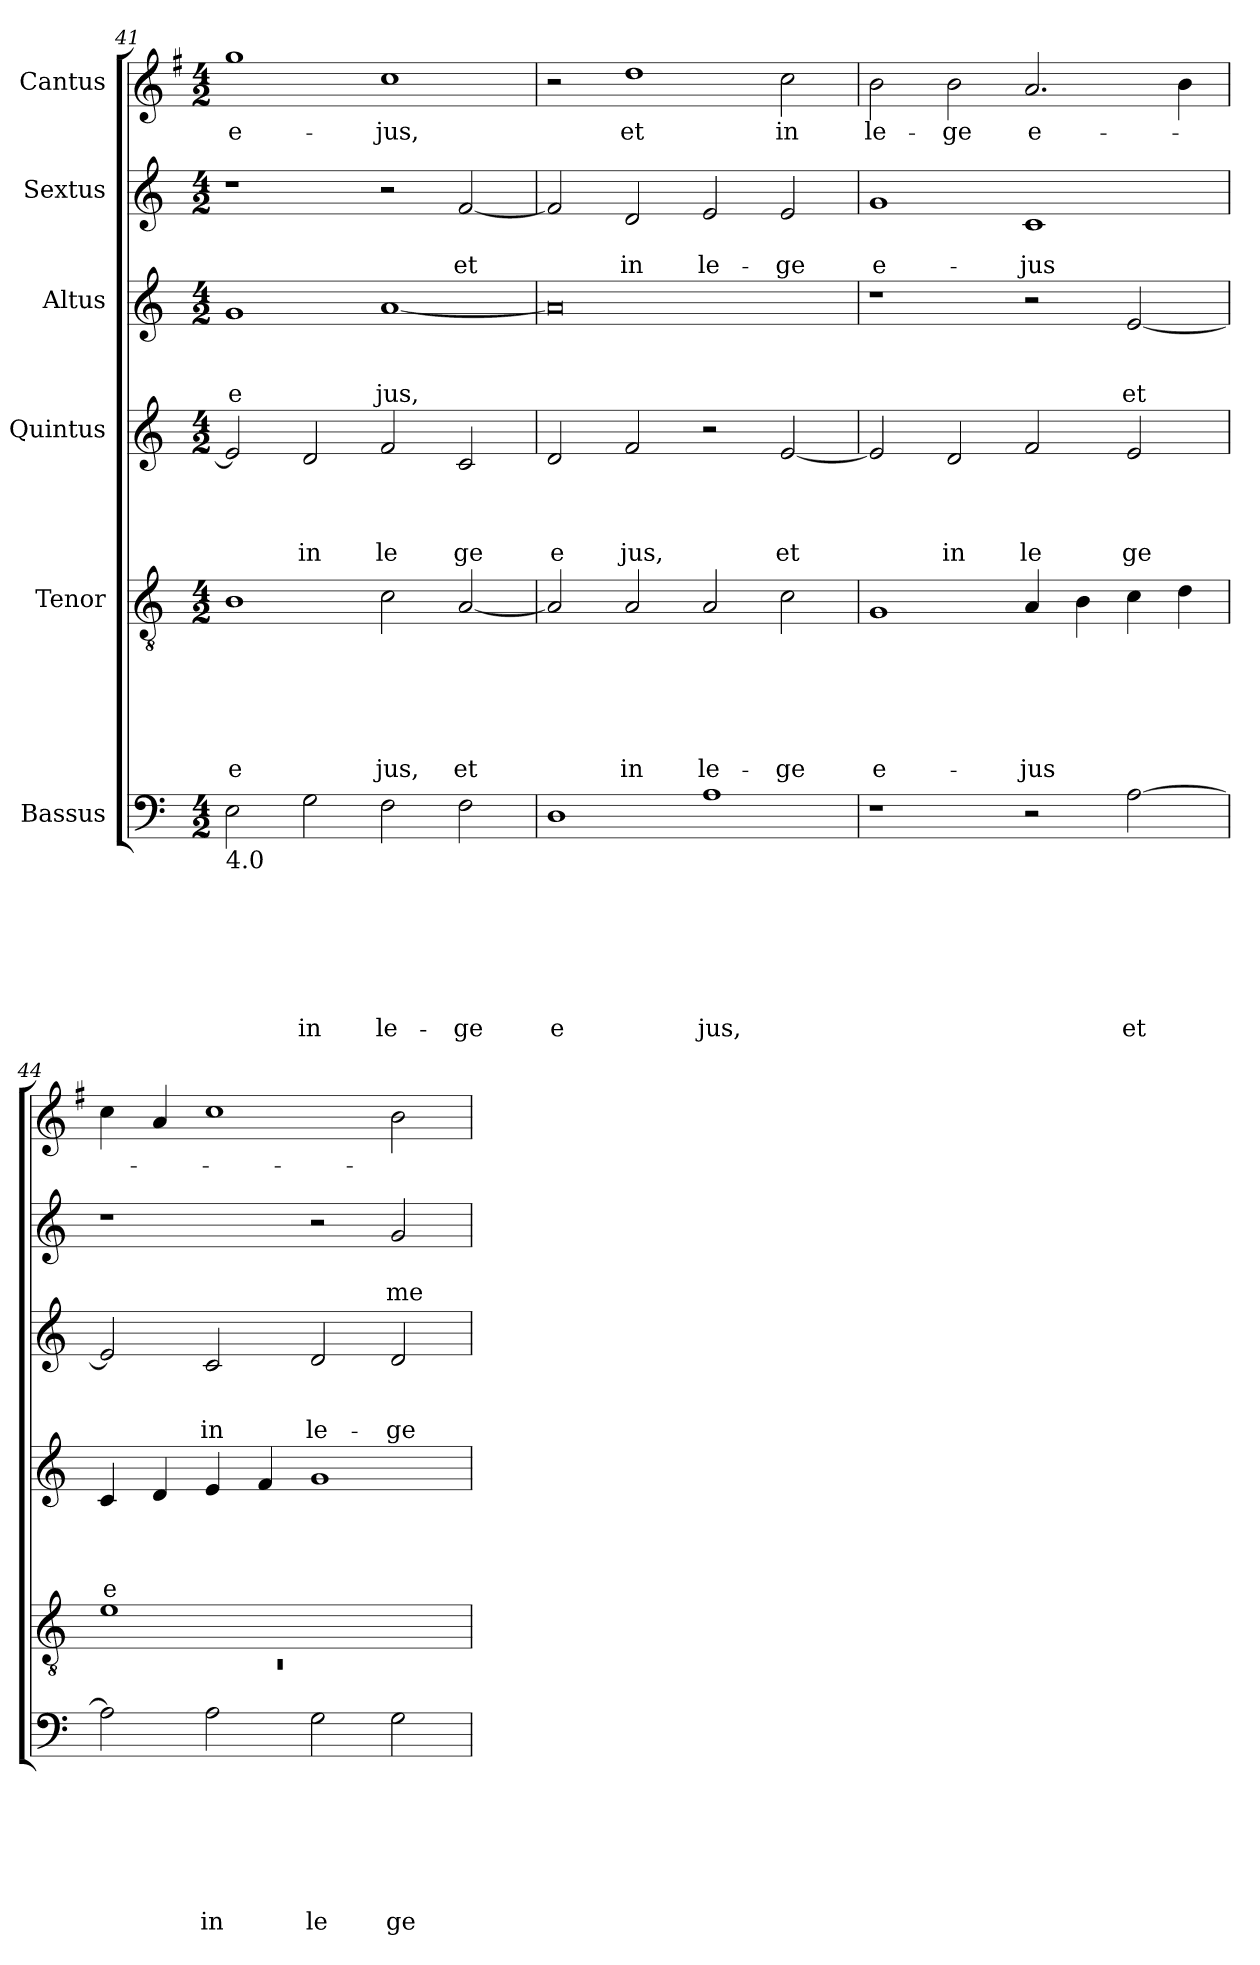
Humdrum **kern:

**kern	**text	**text	**text	**text	**text	**text	**text	**kern	**text	**text	**text	**text	**text	**text	**kern	**text	**text	**text	**text	**kern	**text	**text	**text	**kern	**text	**text	**kern	**text
*part6	*part6	*part6	*part6	*part6	*part6	*part6	*part6	*part5	*part5	*part5	*part5	*part5	*part5	*part5	*part4	*part4	*part4	*part4	*part4	*part3	*part3	*part3	*part3	*part2	*part2	*part2	*part1	*part1
*staff6	*staff6	*staff6	*staff6	*staff6	*staff6	*staff6	*staff6	*staff5	*staff5	*staff5	*staff5	*staff5	*staff5	*staff5	*staff4	*staff4	*staff4	*staff4	*staff4	*staff3	*staff3	*staff3	*staff3	*staff2	*staff2	*staff2	*staff1	*staff1
*I"Bassus	*	*	*	*	*	*	*	*I"Tenor	*	*	*	*	*	*	*I"Quintus	*	*	*	*	*I"Altus	*	*	*	*I"Sextus	*	*	*I"Cantus	*
*clefF4	*	*	*	*	*	*	*	*clefGv2	*	*	*	*	*	*	*clefG2	*	*	*	*	*clefG2	*	*	*	*clefG2	*	*	*clefG2	*
*	*	*	*	*	*	*	*	*	*	*	*	*	*	*	*	*	*	*	*	*	*	*	*	*	*	*	*ITrd-3c-5	*
*k[]	*	*	*	*	*	*	*	*k[]	*	*	*	*	*	*	*k[]	*	*	*	*	*k[]	*	*	*	*k[]	*	*	*k[]	*
*C:	*	*	*	*	*	*	*	*C:	*	*	*	*	*	*	*C:	*	*	*	*	*C:	*	*	*	*C:	*	*	*C:	*
*M4/2	*	*	*	*	*	*	*	*M4/2	*	*	*	*	*	*	*M4/2	*	*	*	*	*M4/2	*	*	*	*M4/2	*	*	*M4/2	*
=41	=41	=41	=41	=41	=41	=41	=41	=41	=41	=41	=41	=41	=41	=41	=41	=41	=41	=41	=41	=41	=41	=41	=41	=41	=41	=41	=41	=41
!LO:TX:b:t=4.0	!	!	!	!	!	!	!	!	!	!	!	!	!	!	!	!	!	!	!	!	!	!	!	!	!	!	!	!
!	!	!	!	!	!	!	!	!	!	!	!	!	!	!LO:LY:b	!	!	!	!	!	!	!	!	!LO:LY:b	!	!	!	!	!LO:LY:b
2E\	.	.	.	.	.	.	.	1B	.	.	.	.	.	e	2e/]	.	.	.	.	1g	.	.	e	1r	.	.	1ccc	e-
!	!	!	!	!	!	!	!LO:LY:b	!	!	!	!	!	!	!	!	!	!	!	!LO:LY:b	!	!	!	!	!	!	!	!	!
2G\	.	.	.	.	.	.	in	.	.	.	.	.	.	.	2d/	.	.	.	in	.	.	.	.	.	.	.	.	.
!	!	!	!	!	!	!	!LO:LY:b	!	!	!	!	!	!	!LO:LY:b	!	!	!	!	!LO:LY:b	!	!	!	!LO:LY:b	!	!	!	!	!LO:LY:b
2F\	.	.	.	.	.	.	le-	2c\	.	.	.	.	.	jus,	2f/	.	.	.	le	[>1a	.	.	jus,	2r	.	.	1ff	-jus,
!	!	!	!	!	!	!	!LO:LY:b	!	!	!	!	!	!	!LO:LY:b	!	!	!	!	!LO:LY:b	!	!	!	!	!	!	!LO:LY:b	!	!
2F\	.	.	.	.	.	.	-ge	[>2A/	.	.	.	.	.	et	2c/	.	.	.	ge	.	.	.	.	[>2f/	.	et	.	.
!!LO:PB:g=z
=42	=42	=42	=42	=42	=42	=42	=42	=42	=42	=42	=42	=42	=42	=42	=42	=42	=42	=42	=42	=42	=42	=42	=42	=42	=42	=42	=42	=42
!	!	!	!	!	!	!	!LO:LY:b	!	!	!	!	!	!	!	!	!	!	!	!LO:LY:b	!	!	!	!	!	!	!	!	!
1D	.	.	.	.	.	.	e	2A/]	.	.	.	.	.	.	2d/	.	.	.	e	0a]	.	.	.	2f/]	.	.	2r	.
!	!	!	!	!	!	!	!	!	!	!	!	!	!	!LO:LY:b	!	!	!	!	!LO:LY:b	!	!	!	!	!	!	!LO:LY:b	!	!LO:LY:b
.	.	.	.	.	.	.	.	2A/	.	.	.	.	.	in	2f/	.	.	.	jus,	.	.	.	.	2d/	.	in	1gg	et
!	!	!	!	!	!	!	!LO:LY:b	!	!	!	!	!	!	!LO:LY:b	!	!	!	!	!	!	!	!	!	!	!	!LO:LY:b	!	!
1A	.	.	.	.	.	.	jus,	2A/	.	.	.	.	.	le-	2r	.	.	.	.	.	.	.	.	2e/	.	le-	.	.
!	!	!	!	!	!	!	!	!	!	!	!	!	!	!LO:LY:b	!	!	!	!	!LO:LY:b	!	!	!	!	!	!	!LO:LY:b	!	!LO:LY:b
.	.	.	.	.	.	.	.	2c\	.	.	.	.	.	-ge	[<2e/	.	.	.	et	.	.	.	.	2e/	.	-ge	2ff\	in
=43	=43	=43	=43	=43	=43	=43	=43	=43	=43	=43	=43	=43	=43	=43	=43	=43	=43	=43	=43	=43	=43	=43	=43	=43	=43	=43	=43	=43
!	!	!	!	!	!	!	!	!	!	!	!	!	!	!LO:LY:b	!	!	!	!	!	!	!	!	!	!	!	!LO:LY:b	!	!LO:LY:b
1r	.	.	.	.	.	.	.	1G	.	.	.	.	.	e-	2e/]	.	.	.	.	1r	.	.	.	1g	.	e-	2ee\	le-
!	!	!	!	!	!	!	!	!	!	!	!	!	!	!	!	!	!	!	!LO:LY:b	!	!	!	!	!	!	!	!	!LO:LY:b
.	.	.	.	.	.	.	.	.	.	.	.	.	.	.	2d/	.	.	.	in	.	.	.	.	.	.	.	2ee\	-ge
!	!	!	!	!	!	!	!	!	!	!	!	!	!	!LO:LY:b	!	!	!	!	!LO:LY:b	!	!	!	!	!	!	!LO:LY:b	!	!LO:LY:b
2r	.	.	.	.	.	.	.	4A/	.	.	.	.	.	-jus	2f/	.	.	.	le	2r	.	.	.	1c	.	-jus	2.dd/	e-
.	.	.	.	.	.	.	.	4B\	.	.	.	.	.	.	.	.	.	.	.	.	.	.	.	.	.	.	.	.
!	!	!	!	!	!	!	!LO:LY:b	!	!	!	!	!	!	!	!	!	!	!	!LO:LY:b	!	!	!	!LO:LY:b	!	!	!	!	!
[>2A\	.	.	.	.	.	.	et	4c\	.	.	.	.	.	.	2e/	.	.	.	ge	[<2e/	.	.	et	.	.	.	.	.
.	.	.	.	.	.	.	.	4d\	.	.	.	.	.	.	.	.	.	.	.	.	.	.	.	.	.	.	4ee\	.
=44	=44	=44	=44	=44	=44	=44	=44	=44	=44	=44	=44	=44	=44	=44	=44	=44	=44	=44	=44	=44	=44	=44	=44	=44	=44	=44	=44	=44
*	*	*	*	*	*	*	*	*^	*	*	*	*	*	*	*	*	*	*	*	*	*	*	*	*	*	*	*	*
!	!	!	!	!	!	!	!	!	!LO:N:vis=1	!	!	!	!	!	!	!	!	!	!	!LO:LY:b	!	!	!	!	!	!	!	!	!
2A\]	.	.	.	.	.	.	.	1e	0rC	.	.	.	.	.	.	4c/	.	.	.	e	2e/]	.	.	.	1r	.	.	4ff\	.
.	.	.	.	.	.	.	.	.	.	.	.	.	.	.	.	4d/	.	.	.	.	.	.	.	.	.	.	.	4dd/	.
!	!	!	!	!	!	!	!LO:LY:b	!	!	!	!	!	!	!	!	!	!	!	!	!	!	!	!	!LO:LY:b	!	!	!	!	!
2A\	.	.	.	.	.	.	in	.	.	.	.	.	.	.	.	4e/	.	.	.	.	2c/	.	.	in	.	.	.	1ff	.
.	.	.	.	.	.	.	.	.	.	.	.	.	.	.	.	4f/	.	.	.	.	.	.	.	.	.	.	.	.	.
!	!	!	!	!	!	!	!LO:LY:b	!	!	!	!	!	!	!	!	!	!	!	!	!	!	!	!	!LO:LY:b	!	!	!	!	!
2G\	.	.	.	.	.	.	le	1ryy	.	.	.	.	.	.	.	1g	.	.	.	.	2d/	.	.	le-	2r	.	.	.	.
!	!	!	!	!	!	!	!LO:LY:b	!	!	!	!	!	!	!	!	!	!	!	!	!	!	!	!	!LO:LY:b	!	!	!LO:LY:b	!	!
2G\	.	.	.	.	.	.	ge	.	.	.	.	.	.	.	.	.	.	.	.	.	2d/	.	.	-ge	2g/	.	me-	2ee\	.
*	*	*	*	*	*	*	*	*v	*v	*	*	*	*	*	*	*	*	*	*	*	*	*	*	*	*	*	*	*	*
=	=	=	=	=	=	=	=	=	=	=	=	=	=	=	=	=	=	=	=	=	=	=	=	=	=	=	=	=
*-	*-	*-	*-	*-	*-	*-	*-	*-	*-	*-	*-	*-	*-	*-	*-	*-	*-	*-	*-	*-	*-	*-	*-	*-	*-	*-	*-	*-
